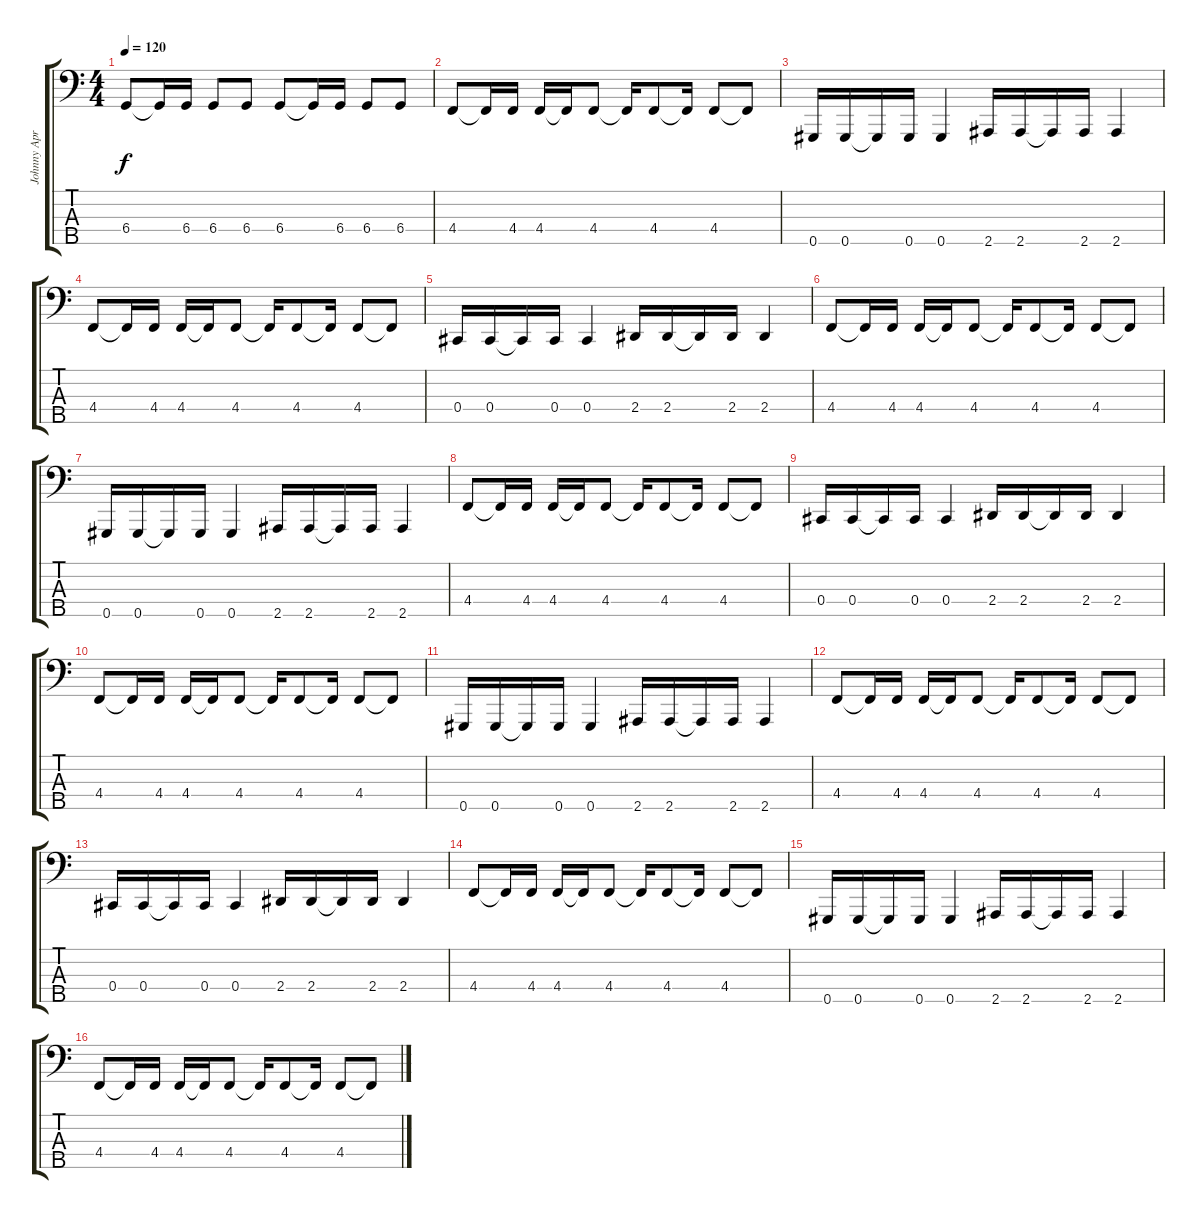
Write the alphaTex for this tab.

\track ("Johnny April" "Johnny Apr") {instrument electricbassfinger}
\staff {score tabs}
\tuning (E2 B1 Gb1 Db1 Ab0) {hide}
\ts (4 4)
\tempo 120
\clef f4
\ks c
6.4.8{dy f} 6.4{t}.16 6.4.16 6.4.8 6.4.8 6.4.8 6.4{t}.16 6.4.16 6.4.8 6.4.8 |
4.4.8 4.4{t}.16 4.4.16 4.4.16 4.4{t}.16 4.4.8 4.4{t}.16 4.4.8 4.4{t}.16 4.4.8 4.4{t}.8 |
0.5.16 0.5.16 0.5{t}.16 0.5.16 0.5.4 2.5.16 2.5.16 2.5{t}.16 2.5.16 2.5.4 |
4.4.8 4.4{t}.16 4.4.16 4.4.16 4.4{t}.16 4.4.8 4.4{t}.16 4.4.8 4.4{t}.16 4.4.8 4.4{t}.8 |
0.4.16 0.4.16 0.4{t}.16 0.4.16 0.4.4 2.4.16 2.4.16 2.4{t}.16 2.4.16 2.4.4 |
4.4.8 4.4{t}.16 4.4.16 4.4.16 4.4{t}.16 4.4.8 4.4{t}.16 4.4.8 4.4{t}.16 4.4.8 4.4{t}.8 |
0.5.16 0.5.16 0.5{t}.16 0.5.16 0.5.4 2.5.16 2.5.16 2.5{t}.16 2.5.16 2.5.4 |
4.4.8 4.4{t}.16 4.4.16 4.4.16 4.4{t}.16 4.4.8 4.4{t}.16 4.4.8 4.4{t}.16 4.4.8 4.4{t}.8 |
0.4.16 0.4.16 0.4{t}.16 0.4.16 0.4.4 2.4.16 2.4.16 2.4{t}.16 2.4.16 2.4.4 |
4.4.8 4.4{t}.16 4.4.16 4.4.16 4.4{t}.16 4.4.8 4.4{t}.16 4.4.8 4.4{t}.16 4.4.8 4.4{t}.8 |
0.5.16 0.5.16 0.5{t}.16 0.5.16 0.5.4 2.5.16 2.5.16 2.5{t}.16 2.5.16 2.5.4 |
4.4.8 4.4{t}.16 4.4.16 4.4.16 4.4{t}.16 4.4.8 4.4{t}.16 4.4.8 4.4{t}.16 4.4.8 4.4{t}.8 |
0.4.16 0.4.16 0.4{t}.16 0.4.16 0.4.4 2.4.16 2.4.16 2.4{t}.16 2.4.16 2.4.4 |
4.4.8 4.4{t}.16 4.4.16 4.4.16 4.4{t}.16 4.4.8 4.4{t}.16 4.4.8 4.4{t}.16 4.4.8 4.4{t}.8 |
0.5.16 0.5.16 0.5{t}.16 0.5.16 0.5.4 2.5.16 2.5.16 2.5{t}.16 2.5.16 2.5.4 |
4.4.8 4.4{t}.16 4.4.16 4.4.16 4.4{t}.16 4.4.8 4.4{t}.16 4.4.8 4.4{t}.16 4.4.8 4.4{t}.8
